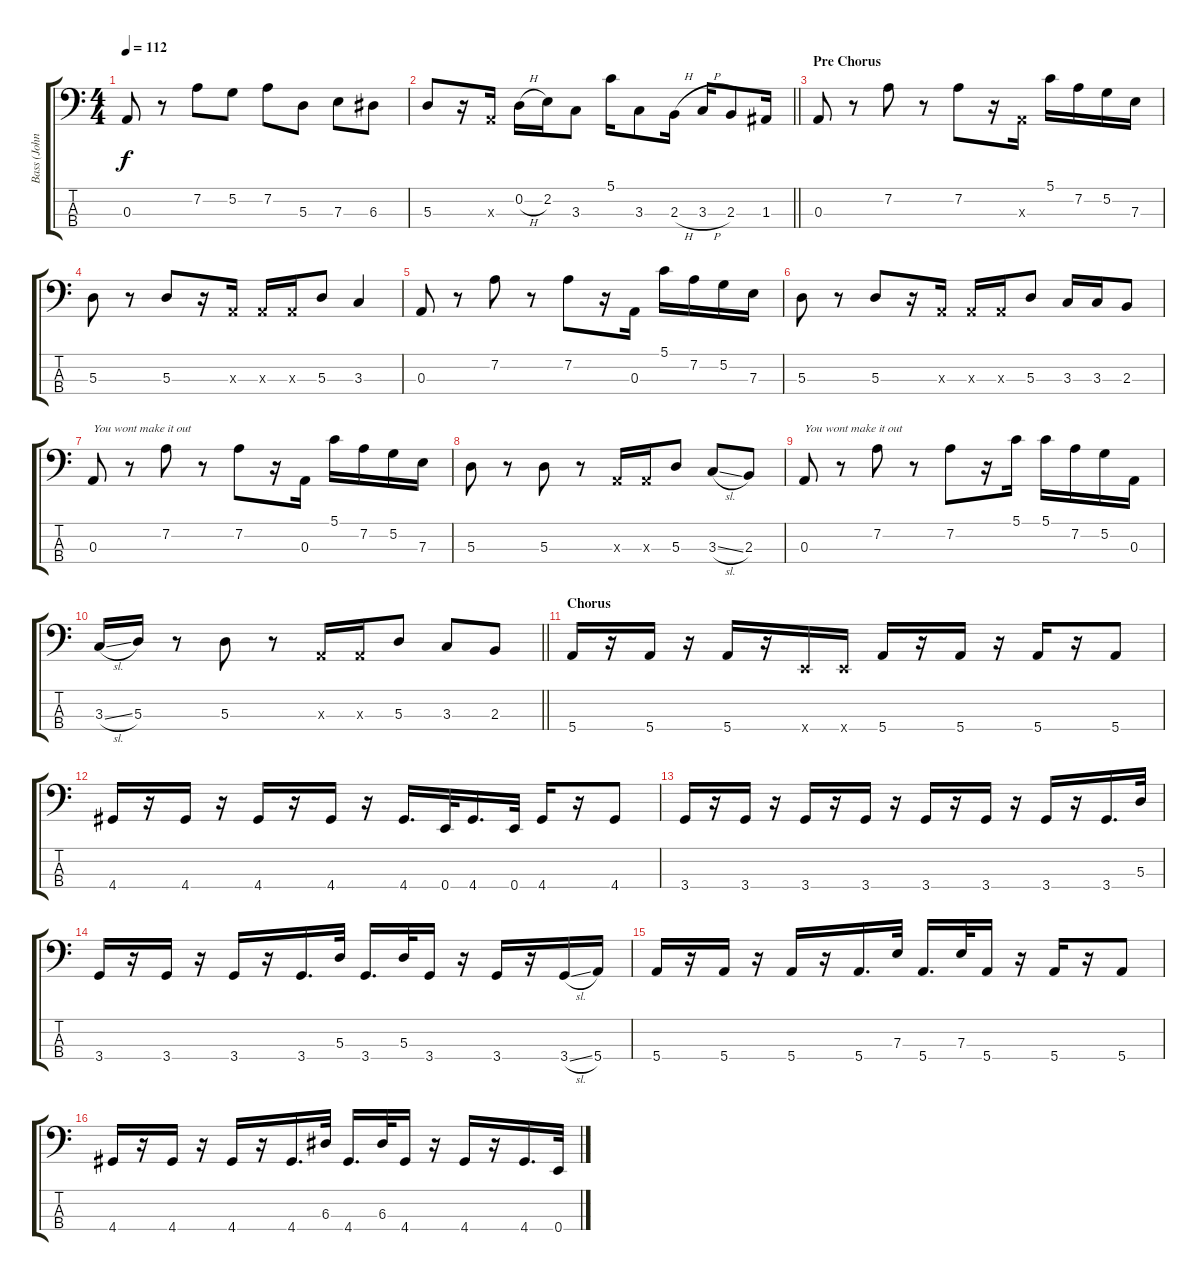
\track ("Bass (John Paul Jones)" "Bass (John") {instrument electricbasspick}
\staff {score tabs}
\tuning (G2 D2 A1 E1) {hide}
\ts (4 4)
\tempo 112
\clef f4
\ks c
0.3.8{dy f} r.8 7.2.8 5.2.8 7.2.8 5.3.8 7.3.8 6.3.8 |
\barLineRight lightlight
5.3.8 r.16 0.3{x}.16 0.2{h}.16 2.2.16 3.3.8 5.1.16 3.3.8 2.3{h}.16 3.3{h}.16 2.3.8 1.3.16 |
\section ("" "Pre Chorus")
0.3.8 r.8 7.2.8 r.8 7.2.8 r.16 0.3{x}.16 5.1.16 7.2.16 5.2.16 7.3.16 |
5.3.8 r.8 5.3.8 r.16 0.3{x}.16 0.3{x}.16 0.3{x}.16 5.3.8 3.3.4 |
0.3.8 r.8 7.2.8 r.8 7.2.8 r.16 0.3.16 5.1.16 7.2.16 5.2.16 7.3.16 |
5.3.8 r.8 5.3.8 r.16 0.3{x}.16 0.3{x}.16 0.3{x}.16 5.3.8 3.3.16 3.3.16 2.3.8 |
0.3.8{txt "You wont make it out"} r.8 7.2.8 r.8 7.2.8 r.16 0.3.16 5.1.16 7.2.16 5.2.16 7.3.16 |
5.3.8 r.8 5.3.8 r.8 0.3{x}.16 0.3{x}.16 5.3.8 3.3{sl}.8 2.3.8 |
0.3.8{txt "You wont make it out"} r.8 7.2.8 r.8 7.2.8 r.16 5.1.16 5.1.16 7.2.16 5.2.16 0.3.16 |
\barLineRight lightlight
3.3{sl}.16 5.3.16 r.8 5.3.8 r.8 0.3{x}.16 0.3{x}.16 5.3.8 3.3.8 2.3.8 |
\section ("" "Chorus")
5.4.16 r.16 5.4.16 r.16 5.4.16 r.16 0.4{x}.16 0.4{x}.16 5.4.16 r.16 5.4.16 r.16 5.4.16 r.16 5.4.8 |
4.4.16 r.16 4.4.16 r.16 4.4.16 r.16 4.4.16 r.16 4.4.16{d} 0.4.32 4.4.16{d} 0.4.32 4.4.16 r.16 4.4.8 |
3.4.16 r.16 3.4.16 r.16 3.4.16 r.16 3.4.16 r.16 3.4.16 r.16 3.4.16 r.16 3.4.16 r.16 3.4.16{d} 5.3.32 |
3.4.16 r.16 3.4.16 r.16 3.4.16 r.16 3.4.16{d} 5.3.32 3.4.16{d} 5.3.32 3.4.16 r.16 3.4.16 r.16 3.4{sl}.16 5.4.16 |
5.4.16 r.16 5.4.16 r.16 5.4.16 r.16 5.4.16{d} 7.3.32 5.4.16{d} 7.3.32 5.4.16 r.16 5.4.16 r.16 5.4.8 |
4.4.16 r.16 4.4.16 r.16 4.4.16 r.16 4.4.16{d} 6.3.32 4.4.16{d} 6.3.32 4.4.16 r.16 4.4.16 r.16 4.4.16{d} 0.4.32
